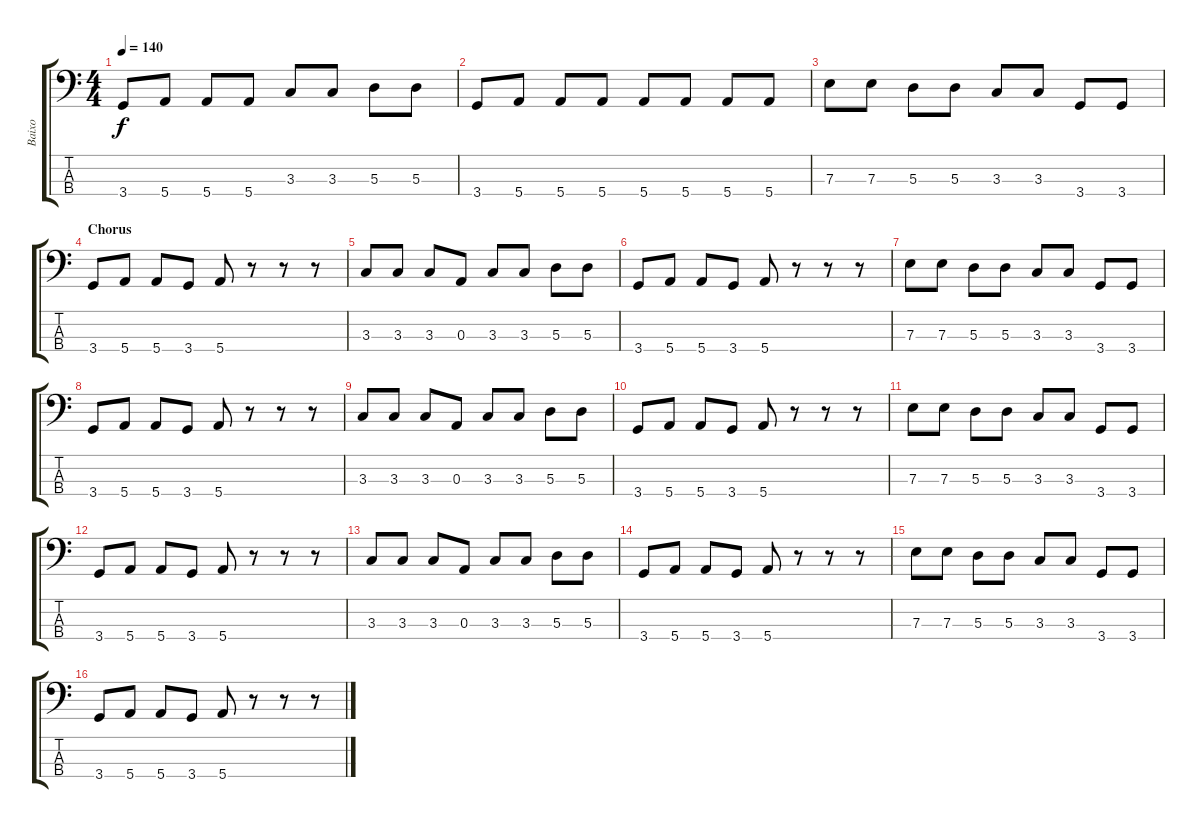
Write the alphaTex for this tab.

\track ("Baixo" "Baixo") {instrument electricbassfinger}
\staff {score tabs}
\tuning (G2 D2 A1 E1) {hide}
\ts (4 4)
\tempo 140
\clef f4
\ks c
3.4.8{dy f} 5.4.8 5.4.8 5.4.8 3.3.8 3.3.8 5.3.8 5.3.8 |
3.4.8 5.4.8 5.4.8 5.4.8 5.4.8 5.4.8 5.4.8 5.4.8 |
7.3.8 7.3.8 5.3.8 5.3.8 3.3.8 3.3.8 3.4.8 3.4.8 |
\section ("" "Chorus")
3.4.8 5.4.8 5.4.8 3.4.8 5.4.8 r.8 r.8 r.8 |
3.3.8 3.3.8 3.3.8 0.3.8 3.3.8 3.3.8 5.3.8 5.3.8 |
3.4.8 5.4.8 5.4.8 3.4.8 5.4.8 r.8 r.8 r.8 |
7.3.8 7.3.8 5.3.8 5.3.8 3.3.8 3.3.8 3.4.8 3.4.8 |
3.4.8 5.4.8 5.4.8 3.4.8 5.4.8 r.8 r.8 r.8 |
3.3.8 3.3.8 3.3.8 0.3.8 3.3.8 3.3.8 5.3.8 5.3.8 |
3.4.8 5.4.8 5.4.8 3.4.8 5.4.8 r.8 r.8 r.8 |
7.3.8 7.3.8 5.3.8 5.3.8 3.3.8 3.3.8 3.4.8 3.4.8 |
3.4.8 5.4.8 5.4.8 3.4.8 5.4.8 r.8 r.8 r.8 |
3.3.8 3.3.8 3.3.8 0.3.8 3.3.8 3.3.8 5.3.8 5.3.8 |
3.4.8 5.4.8 5.4.8 3.4.8 5.4.8 r.8 r.8 r.8 |
7.3.8 7.3.8 5.3.8 5.3.8 3.3.8 3.3.8 3.4.8 3.4.8 |
3.4.8 5.4.8 5.4.8 3.4.8 5.4.8 r.8 r.8 r.8
